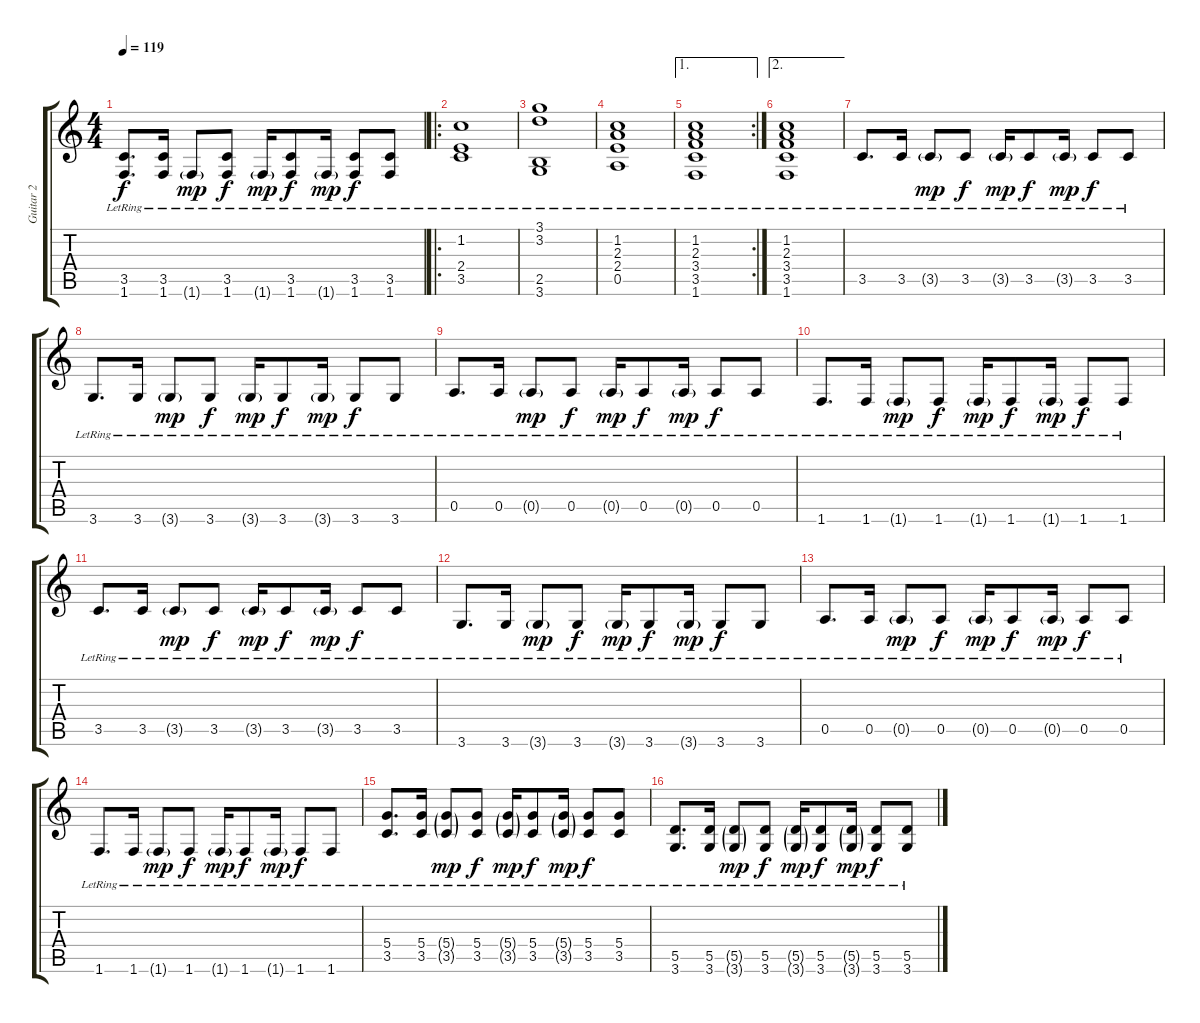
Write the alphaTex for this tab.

\track ("Guitar 2" "Guitar 2") {instrument acousticguitarnylon}
\staff {score tabs}
\tuning (E4 B3 G3 D3 A2 E2) {hide}
\ts (4 4)
\tempo 119
\clef g2
\ks c
(3.5{lr} 1.6{lr}).8{d dy f} (3.5{lr} 1.6{lr}).16 1.6{g lr}.8{dy mp} (3.5{lr} 1.6{lr}).8{dy f} 1.6{g lr}.16{dy mp} (3.5{lr} 1.6{lr}).8{dy f} 1.6{g lr}.16{dy mp} (3.5{lr} 1.6{lr}).8{dy f} (3.5{lr} 1.6{lr}).8 |
\ro
(1.2{lr} 2.4{lr} 3.5{lr}).1{volume 12} |
(3.1{lr} 3.2{lr} 2.5{lr} 3.6{lr}).1 |
(1.2{lr} 2.3{lr} 2.4{lr} 0.5{lr}).1 |
\ae 1
\rc 2
(1.2{lr} 2.3{lr} 3.4{lr} 3.5{lr} 1.6{lr}).1 |
\ae 2
(1.2{lr} 2.3{lr} 3.4{lr} 3.5{lr} 1.6{lr}).1 |
3.5{lr}.8{d volume 14} 3.5{lr}.16 3.5{g lr}.8{dy mp} 3.5{lr}.8{dy f} 3.5{g lr}.16{dy mp} 3.5{lr}.8{dy f} 3.5{g lr}.16{dy mp} 3.5{lr}.8{dy f} 3.5{lr}.8 |
3.6{lr}.8{d} 3.6{lr}.16 3.6{g lr}.8{dy mp} 3.6{lr}.8{dy f} 3.6{g lr}.16{dy mp} 3.6{lr}.8{dy f} 3.6{g lr}.16{dy mp} 3.6{lr}.8{dy f} 3.6{lr}.8 |
0.5{lr}.8{d} 0.5{lr}.16 0.5{g lr}.8{dy mp} 0.5{lr}.8{dy f} 0.5{g lr}.16{dy mp} 0.5{lr}.8{dy f} 0.5{g lr}.16{dy mp} 0.5{lr}.8{dy f} 0.5{lr}.8 |
1.6{lr}.8{d} 1.6{lr}.16 1.6{g lr}.8{dy mp} 1.6{lr}.8{dy f} 1.6{g lr}.16{dy mp} 1.6{lr}.8{dy f} 1.6{g lr}.16{dy mp} 1.6{lr}.8{dy f} 1.6{lr}.8 |
3.5{lr}.8{d} 3.5{lr}.16 3.5{g lr}.8{dy mp} 3.5{lr}.8{dy f} 3.5{g lr}.16{dy mp} 3.5{lr}.8{dy f} 3.5{g lr}.16{dy mp} 3.5{lr}.8{dy f} 3.5{lr}.8 |
3.6{lr}.8{d} 3.6{lr}.16 3.6{g lr}.8{dy mp} 3.6{lr}.8{dy f} 3.6{g lr}.16{dy mp} 3.6{lr}.8{dy f} 3.6{g lr}.16{dy mp} 3.6{lr}.8{dy f} 3.6{lr}.8 |
0.5{lr}.8{d} 0.5{lr}.16 0.5{g lr}.8{dy mp} 0.5{lr}.8{dy f} 0.5{g lr}.16{dy mp} 0.5{lr}.8{dy f} 0.5{g lr}.16{dy mp} 0.5{lr}.8{dy f} 0.5{lr}.8 |
1.6{lr}.8{d} 1.6{lr}.16 1.6{g lr}.8{dy mp} 1.6{lr}.8{dy f} 1.6{g lr}.16{dy mp} 1.6{lr}.8{dy f} 1.6{g lr}.16{dy mp} 1.6{lr}.8{dy f} 1.6{lr}.8 |
(5.4{lr} 3.5{lr}).8{d} (5.4{lr} 3.5{lr}).16 (5.4{g lr} 3.5{g lr}).8{dy mp} (5.4{lr} 3.5{lr}).8{dy f} (5.4{g lr} 3.5{g lr}).16{dy mp} (5.4{lr} 3.5{lr}).8{dy f} (5.4{g lr} 3.5{g lr}).16{dy mp} (5.4{lr} 3.5{lr}).8{dy f} (5.4{lr} 3.5{lr}).8 |
(5.5{lr} 3.6{lr}).8{d} (5.5{lr} 3.6{lr}).16 (5.5{g lr} 3.6{g lr}).8{dy mp} (5.5{lr} 3.6{lr}).8{dy f} (5.5{g lr} 3.6{g lr}).16{dy mp} (5.5{lr} 3.6{lr}).8{dy f} (5.5{g lr} 3.6{g lr}).16{dy mp} (5.5{lr} 3.6{lr}).8{dy f} (5.5{lr} 3.6{lr}).8
